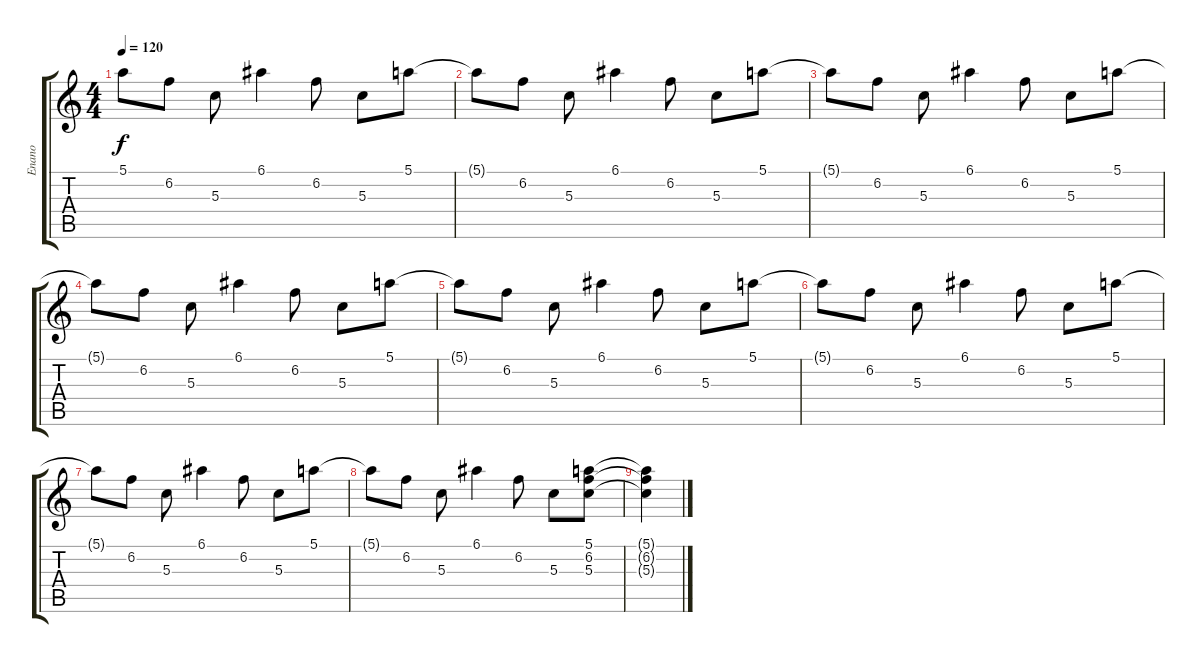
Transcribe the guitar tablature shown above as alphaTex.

\track ("Enano" "Enano") {instrument electricguitarclean}
\staff {score tabs}
\tuning (E4 B3 G3 D3 A2 E2) {hide}
\ts (4 4)
\tempo 120
\clef g2
\ks c
5.1.8{dy f volume 10 instrument electricguitarclean} 6.2.8 5.3.8 6.1.4 6.2.8 5.3.8 5.1.8 |
5.1{t}.8 6.2.8 5.3.8 6.1.4 6.2.8 5.3.8 5.1.8 |
5.1{t}.8 6.2.8 5.3.8 6.1.4 6.2.8 5.3.8 5.1.8 |
5.1{t}.8 6.2.8 5.3.8 6.1.4 6.2.8 5.3.8 5.1.8 |
5.1{t}.8 6.2.8 5.3.8 6.1.4 6.2.8 5.3.8 5.1.8 |
5.1{t}.8 6.2.8 5.3.8 6.1.4 6.2.8 5.3.8 5.1.8 |
5.1{t}.8 6.2.8 5.3.8 6.1.4 6.2.8 5.3.8 5.1.8 |
5.1{t}.8 6.2.8 5.3.8 6.1.4 6.2.8 5.3.8 (5.1 6.2 5.3).8 |
(5.1{t} 6.2{t} 5.3{t}).4
